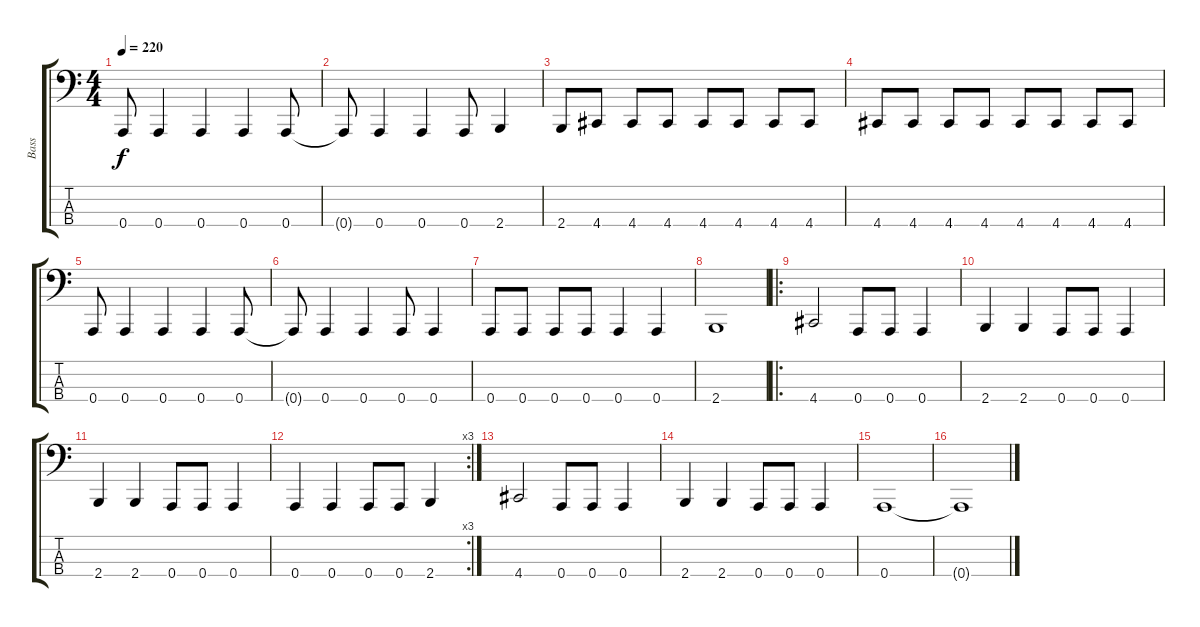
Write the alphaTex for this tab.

\track ("Bass" "Bass") {instrument electricbassfinger}
\staff {score tabs}
\tuning (D2 A1 E1 A0) {hide}
\ts (4 4)
\tempo 220
\clef f4
\ks c
0.4.8{dy f} 0.4.4 0.4.4 0.4.4 0.4.8 |
0.4{t}.8 0.4.4 0.4.4 0.4.8 2.4.4 |
2.4.8 4.4.8 4.4.8 4.4.8 4.4.8 4.4.8 4.4.8 4.4.8 |
4.4.8 4.4.8 4.4.8 4.4.8 4.4.8 4.4.8 4.4.8 4.4.8 |
0.4.8 0.4.4 0.4.4 0.4.4 0.4.8 |
0.4{t}.8 0.4.4 0.4.4 0.4.8 0.4.4 |
0.4.8 0.4.8 0.4.8 0.4.8 0.4.4 0.4.4 |
2.4.1 |
\ro
4.4.2 0.4.8 0.4.8 0.4.4 |
2.4.4 2.4.4 0.4.8 0.4.8 0.4.4 |
2.4.4 2.4.4 0.4.8 0.4.8 0.4.4 |
\rc 3
0.4.4 0.4.4 0.4.8 0.4.8 2.4.4 |
4.4.2 0.4.8 0.4.8 0.4.4 |
2.4.4 2.4.4 0.4.8 0.4.8 0.4.4 |
0.4.1 |
0.4{t}.1
